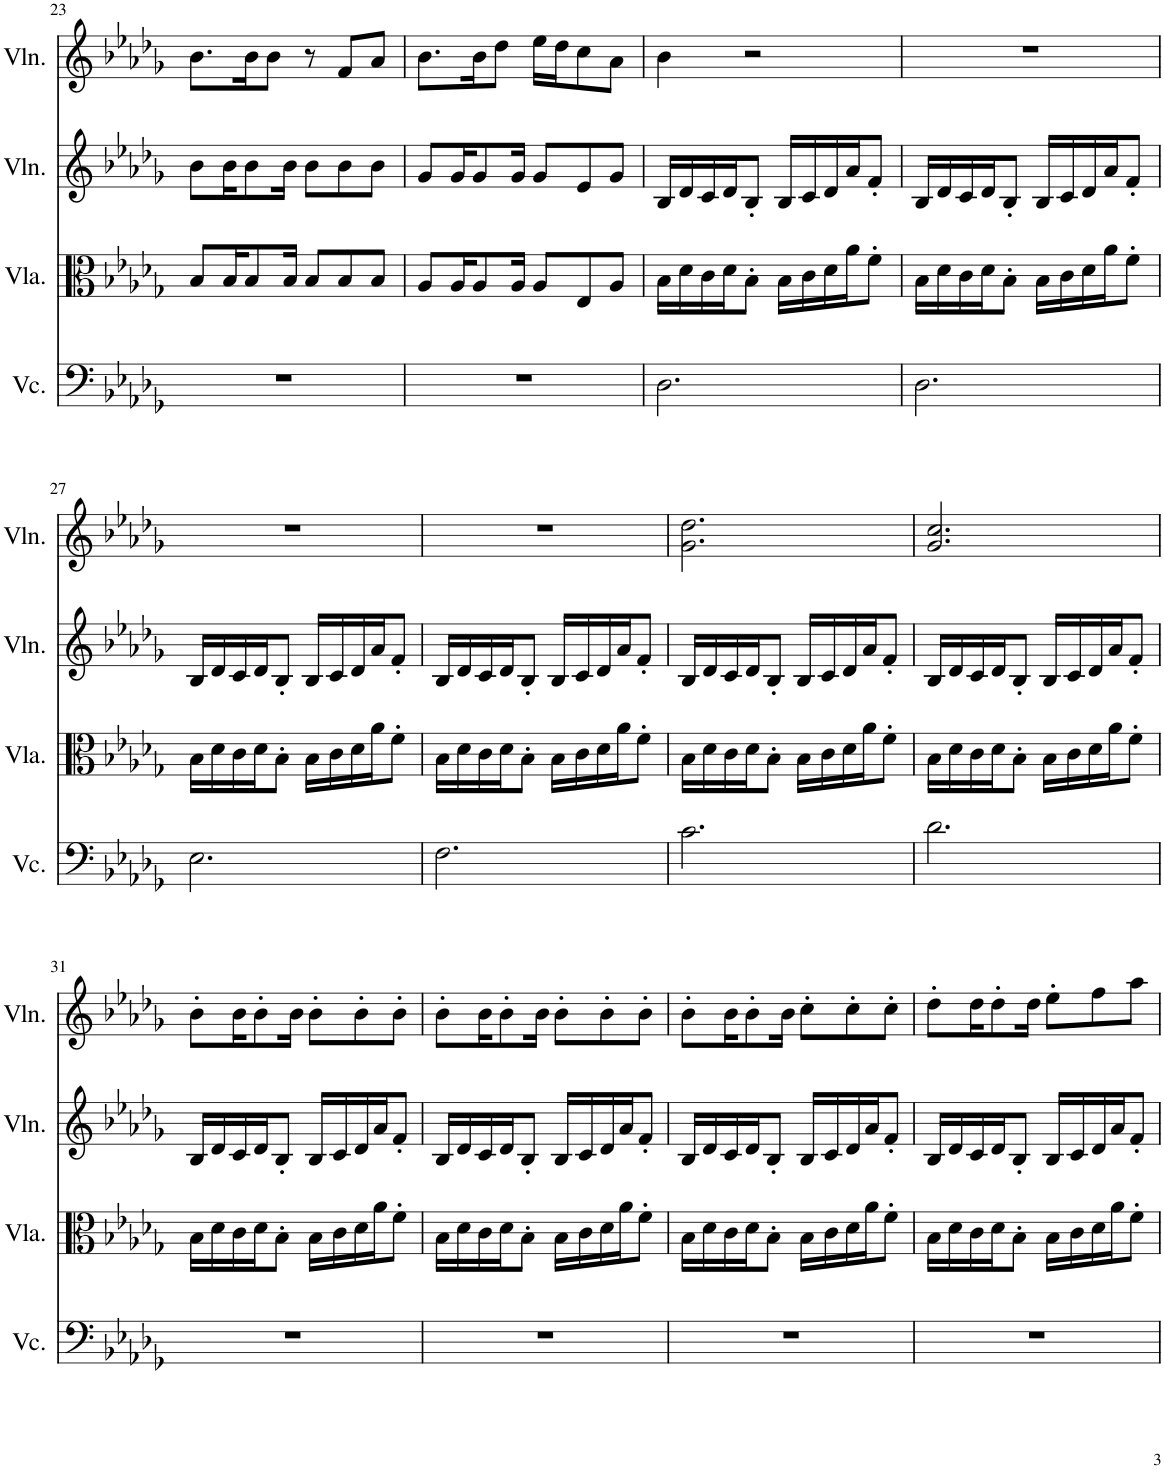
**kern	**kern	**kern	**kern
*part4	*part3	*part2	*part1
*staff4	*staff3	*staff2	*staff1
*I"Violoncello	*I"Viola	*I"Violin	*I"Violin
*I'Vc.	*I'Vla.	*I'Vln.	*I'Vln.
!!LO:PB:g=z
*clefF4	*clefC3	*clefG2	*clefG2
*k[b-e-a-d-g-]	*k[b-e-a-d-g-]	*k[b-e-a-d-g-]	*k[b-e-a-d-g-]
*M6/8	*M6/8	*M6/8	*M6/8
=23	=23	=23	=23
2.r	8B-/L	8b-\L	8.b-\L
.	16B-/K	16b-\K	.
.	8B-/	8b-\	16b-\K
.	.	.	8b-\J
.	16B-/Jk	16b-\Jk	.
.	8B-/L	8b-\L	8r
.	8B-/	8b-\	8f/L
.	8B-/J	8b-\J	8a-/J
=24	=24	=24	=24
2.r	8A-/L	8g-/L	8.b-\L
.	16A-/K	16g-/K	.
.	8A-/	8g-/	16b-\K
.	.	.	8dd-\J
.	16A-/Jk	16g-/Jk	.
.	8A-/L	8g-/L	16ee-\LL
.	.	.	16dd-\J
.	8E-/	8e-/	8cc\
.	8A-/J	8g-/J	8a-\J
=25	=25	=25	=25
2.D-\	16B-\LL	16B-/LL	4b-\
.	16d-\	16d-/	.
.	16c\	16c/	.
.	16d-\J	16d-/J	.
.	8B-'\J	8B-'/J	2r
.	16B-\LL	16B-/LL	.
.	16c\	16c/	.
.	16d-\	16d-/	.
.	16a-\J	16a-/J	.
.	8f'\J	8f'/J	.
=26	=26	=26	=26
2.D-\	16B-\LL	16B-/LL	2.r
.	16d-\	16d-/	.
.	16c\	16c/	.
.	16d-\J	16d-/J	.
.	8B-'\J	8B-'/J	.
.	16B-\LL	16B-/LL	.
.	16c\	16c/	.
.	16d-\	16d-/	.
.	16a-\J	16a-/J	.
.	8f'\J	8f'/J	.
!!LO:LB:g=z
=27	=27	=27	=27
2.E-\	16B-\LL	16B-/LL	2.r
.	16d-\	16d-/	.
.	16c\	16c/	.
.	16d-\J	16d-/J	.
.	8B-'\J	8B-'/J	.
.	16B-\LL	16B-/LL	.
.	16c\	16c/	.
.	16d-\	16d-/	.
.	16a-\J	16a-/J	.
.	8f'\J	8f'/J	.
=28	=28	=28	=28
2.F\	16B-\LL	16B-/LL	2.r
.	16d-\	16d-/	.
.	16c\	16c/	.
.	16d-\J	16d-/J	.
.	8B-'\J	8B-'/J	.
.	16B-\LL	16B-/LL	.
.	16c\	16c/	.
.	16d-\	16d-/	.
.	16a-\J	16a-/J	.
.	8f'\J	8f'/J	.
=29	=29	=29	=29
2.c\	16B-\LL	16B-/LL	2.g-\ 2.dd-\
.	16d-\	16d-/	.
.	16c\	16c/	.
.	16d-\J	16d-/J	.
.	8B-'\J	8B-'/J	.
.	16B-\LL	16B-/LL	.
.	16c\	16c/	.
.	16d-\	16d-/	.
.	16a-\J	16a-/J	.
.	8f'\J	8f'/J	.
=30	=30	=30	=30
2.d-\	16B-\LL	16B-/LL	2.g-/ 2.cc/
.	16d-\	16d-/	.
.	16c\	16c/	.
.	16d-\J	16d-/J	.
.	8B-'\J	8B-'/J	.
.	16B-\LL	16B-/LL	.
.	16c\	16c/	.
.	16d-\	16d-/	.
.	16a-\J	16a-/J	.
.	8f'\J	8f'/J	.
!!LO:LB:g=z
=31	=31	=31	=31
2.r	16B-\LL	16B-/LL	8b-'\L
.	16d-\	16d-/	.
.	16c\	16c/	16b-\K
.	16d-\J	16d-/J	8b-'\
.	8B-'\J	8B-'/J	.
.	.	.	16b-\Jk
.	16B-\LL	16B-/LL	8b-'\L
.	16c\	16c/	.
.	16d-\	16d-/	8b-'\
.	16a-\J	16a-/J	.
.	8f'\J	8f'/J	8b-'\J
=32	=32	=32	=32
2.r	16B-\LL	16B-/LL	8b-'\L
.	16d-\	16d-/	.
.	16c\	16c/	16b-\K
.	16d-\J	16d-/J	8b-'\
.	8B-'\J	8B-'/J	.
.	.	.	16b-\Jk
.	16B-\LL	16B-/LL	8b-'\L
.	16c\	16c/	.
.	16d-\	16d-/	8b-'\
.	16a-\J	16a-/J	.
.	8f'\J	8f'/J	8b-'\J
=33	=33	=33	=33
2.r	16B-\LL	16B-/LL	8b-'\L
.	16d-\	16d-/	.
.	16c\	16c/	16b-\K
.	16d-\J	16d-/J	8b-'\
.	8B-'\J	8B-'/J	.
.	.	.	16b-\Jk
.	16B-\LL	16B-/LL	8cc'\L
.	16c\	16c/	.
.	16d-\	16d-/	8cc'\
.	16a-\J	16a-/J	.
.	8f'\J	8f'/J	8cc'\J
=34	=34	=34	=34
2.r	16B-\LL	16B-/LL	8dd-'\L
.	16d-\	16d-/	.
.	16c\	16c/	16dd-\K
.	16d-\J	16d-/J	8dd-'\
.	8B-'\J	8B-'/J	.
.	.	.	16dd-\Jk
.	16B-\LL	16B-/LL	8ee-'\L
.	16c\	16c/	.
.	16d-\	16d-/	8ff\
.	16a-\J	16a-/J	.
.	8f'\J	8f'/J	8aa-\J
=	=	=	=
*-	*-	*-	*-
